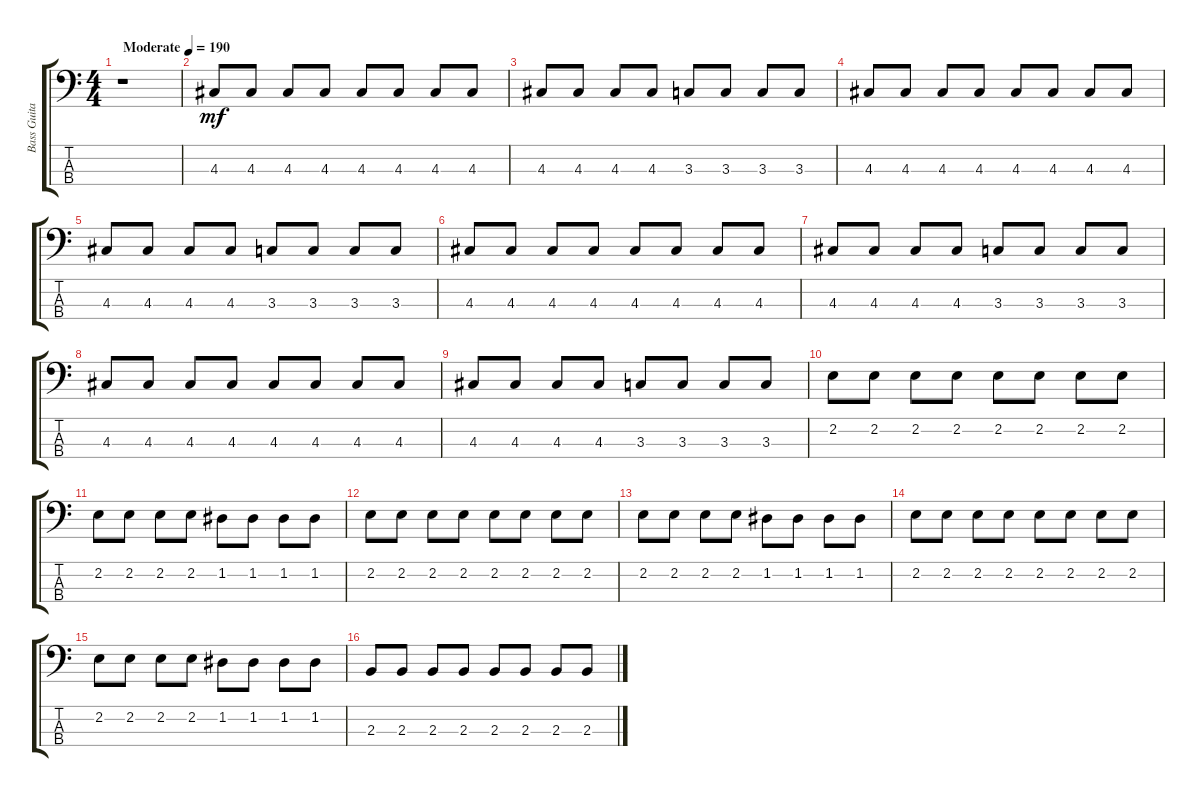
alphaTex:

\track ("Bass Guitar" "Bass Guita") {instrument electricbassfinger}
\staff {score tabs}
\tuning (G2 D2 A1 E1) {hide}
\ts (4 4)
\tempo (190 "Moderate")
\clef f4
\ks c
r.1{dy mf instrument electricbassfinger} |
4.3.8 4.3.8 4.3.8 4.3.8 4.3.8 4.3.8 4.3.8 4.3.8 |
4.3.8 4.3.8 4.3.8 4.3.8 3.3.8 3.3.8 3.3.8 3.3.8 |
4.3.8 4.3.8 4.3.8 4.3.8 4.3.8 4.3.8 4.3.8 4.3.8 |
4.3.8 4.3.8 4.3.8 4.3.8 3.3.8 3.3.8 3.3.8 3.3.8 |
4.3.8 4.3.8 4.3.8 4.3.8 4.3.8 4.3.8 4.3.8 4.3.8 |
4.3.8 4.3.8 4.3.8 4.3.8 3.3.8 3.3.8 3.3.8 3.3.8 |
4.3.8 4.3.8 4.3.8 4.3.8 4.3.8 4.3.8 4.3.8 4.3.8 |
4.3.8 4.3.8 4.3.8 4.3.8 3.3.8 3.3.8 3.3.8 3.3.8 |
2.2.8 2.2.8 2.2.8 2.2.8 2.2.8 2.2.8 2.2.8 2.2.8 |
2.2.8 2.2.8 2.2.8 2.2.8 1.2.8 1.2.8 1.2.8 1.2.8 |
2.2.8 2.2.8 2.2.8 2.2.8 2.2.8 2.2.8 2.2.8 2.2.8 |
2.2.8 2.2.8 2.2.8 2.2.8 1.2.8 1.2.8 1.2.8 1.2.8 |
2.2.8 2.2.8 2.2.8 2.2.8 2.2.8 2.2.8 2.2.8 2.2.8 |
2.2.8 2.2.8 2.2.8 2.2.8 1.2.8 1.2.8 1.2.8 1.2.8 |
2.3.8 2.3.8 2.3.8 2.3.8 2.3.8 2.3.8 2.3.8 2.3.8
